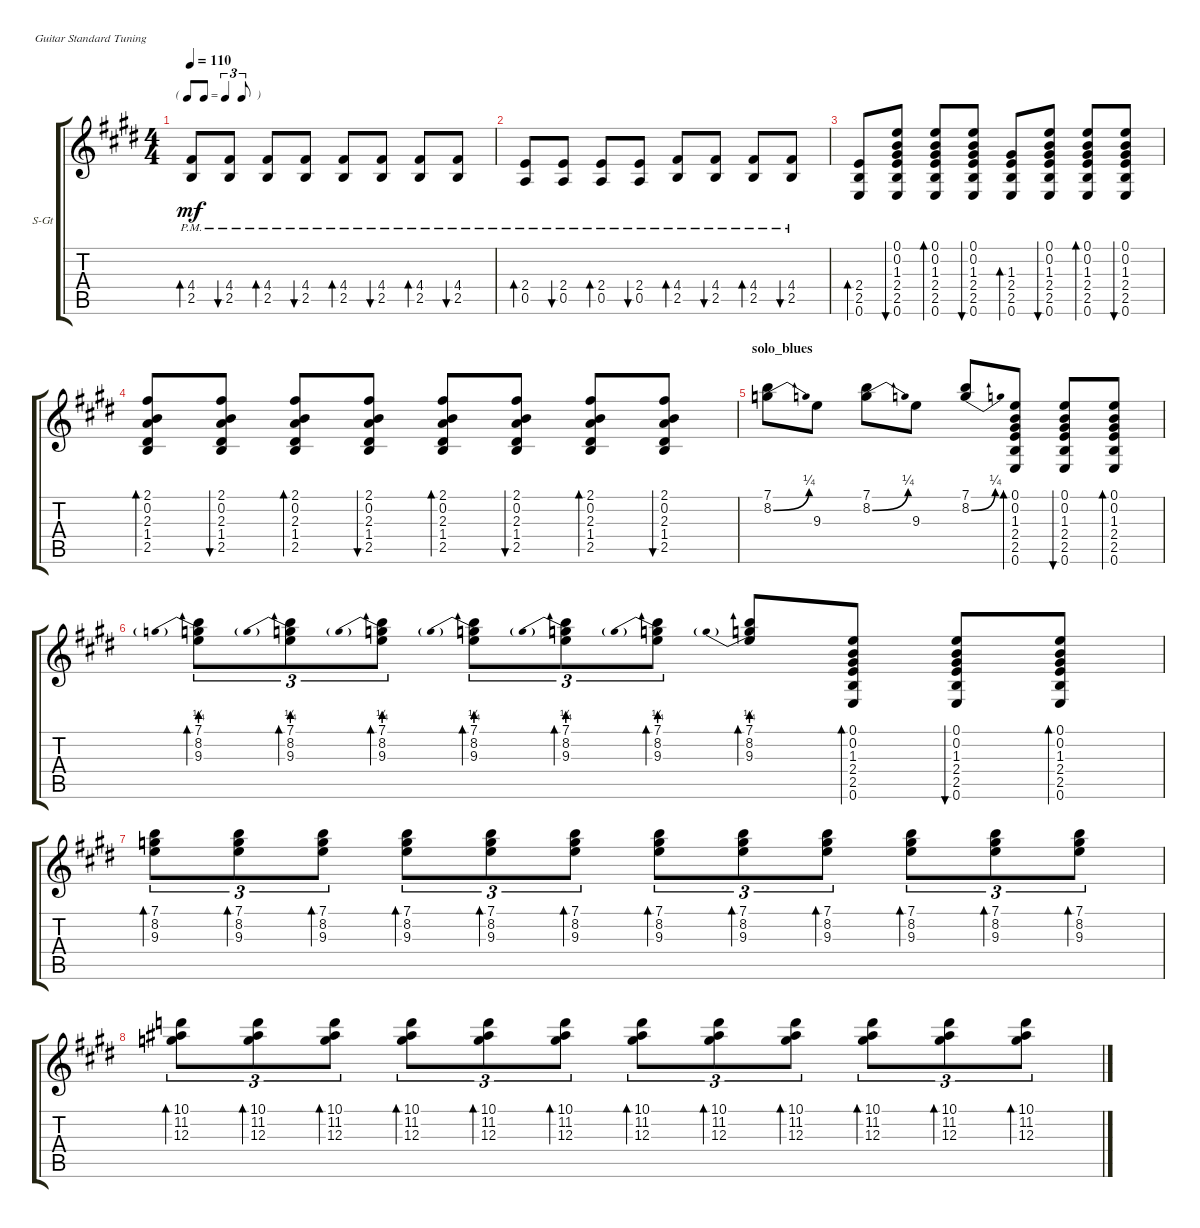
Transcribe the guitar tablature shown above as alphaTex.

\defaultSystemsLayout 4
\bracketExtendMode groupsimilarinstruments
\firstSystemTrackNameOrientation horizontal
\otherSystemsTrackNameOrientation horizontal
\track ("Steel Guitar" "S-Gt") {instrument acousticguitarsteel}
\staff {score tabs}
\tuning (E4 B3 G3 D3 A2 E2)
\ts (4 4)
\tf triplet8th
\tempo 110
\clef g2
\ks e
(2.5{pm} 4.4{pm}).8{bd 30 dy mf} (2.5{pm} 4.4{pm}).8{bu 30} (2.5{pm} 4.4{pm}).8{bd 30} (2.5{pm} 4.4{pm}).8{bu 30} (2.5{pm} 4.4{pm}).8{bd 30} (2.5{pm} 4.4{pm}).8{bu 30} (2.5{pm} 4.4{pm}).8{bd 30} (2.5{pm} 4.4{pm}).8{bu 30} |
(0.5{pm} 2.4{pm}).8{bd 30} (0.5{pm} 2.4{pm}).8{bu 30} (0.5{pm} 2.4{pm}).8{bd 30} (0.5{pm} 2.4{pm}).8{bu 30} (2.5{pm} 4.4{pm}).8{bd 30} (2.5{pm} 4.4{pm}).8{bu 30} (2.5{pm} 4.4{pm}).8{bd 30} (2.5{pm} 4.4{pm}).8{bu 30} |
(0.6 2.5 2.4).8{bd 30} (0.6 2.5 2.4 1.3 0.2 0.1).8{bu 30} (0.6 2.5 2.4 1.3 0.2 0.1).8{bd 30} (0.6 2.5 2.4 1.3 0.2 0.1).8{bu 30} (0.6 2.5 2.4 1.3).8{bd 30} (0.6 2.5 2.4 1.3 0.2 0.1).8{bu 30} (0.6 2.5 2.4 1.3 0.2 0.1).8{bd 30} (0.6 2.5 2.4 1.3 0.2 0.1).8{bu 30} |
(2.5 1.4 2.3 0.2 2.1).8{bd 30} (2.5 1.4 2.3 0.2 2.1).8{bu 30} (2.5 1.4 2.3 0.2 2.1).8{bd 30} (2.5 1.4 2.3 0.2 2.1).8{bu 30} (2.5 1.4 2.3 0.2 2.1).8{bd 30} (2.5 1.4 2.3 0.2 2.1).8{bu 30} (2.5 1.4 2.3 0.2 2.1).8{bd 30} (2.5 1.4 2.3 0.2 2.1).8{bu 30} |
\section ("" "solo_blues")
(7.1 8.2{be (bend 0 0 32.4 1)}).8 9.3.8 (7.1 8.2{be (bend 0 0 30 1)}).8 9.3.8 (7.1 8.2{be (bend 0 0 30 1)}).8 (0.6 2.5 2.4 1.3 0.2 0.1).8{bd 30} (0.6 2.5 2.4 1.3 0.2 0.1).8{bu 30} (0.6 2.5 2.4 1.3 0.2 0.1).8{bd 30} |
(8.2{be (prebend 0 1 60 1)} 9.3 7.1).8{tu (3 2) bd 30} (8.2{be (prebend 0 1 60 1)} 9.3 7.1).8{tu (3 2) bd 30} (8.2{be (prebend 0 1 60 1)} 9.3 7.1).8{tu (3 2) bd 30} (8.2{be (prebend 0 1 60 1)} 9.3 7.1).8{tu (3 2) bd 30} (8.2{be (prebend 0 1 60 1)} 9.3 7.1).8{tu (3 2) bd 30} (8.2{be (prebend 0 1 60 1)} 9.3 7.1).8{tu (3 2) bd 30} (8.2{be (prebend 0 1 60 1)} 9.3 7.1).8{bd 30} (0.6 2.5 2.4 1.3 0.2 0.1).8{bd 30} (0.6 2.5 2.4 1.3 0.2 0.1).8{bu 30} (0.6 2.5 2.4 1.3 0.2 0.1).8{bd 30} |
(8.2 9.3 7.1).8{tu (3 2) bd 30} (8.2 9.3 7.1).8{tu (3 2) bd 30} (8.2 9.3 7.1).8{tu (3 2) bd 30} (8.2 9.3 7.1).8{tu (3 2) bd 30} (8.2 9.3 7.1).8{tu (3 2) bd 30} (8.2 9.3 7.1).8{tu (3 2) bd 30} (8.2 9.3 7.1).8{tu (3 2) bd 30} (8.2 9.3 7.1).8{tu (3 2) bd 30} (8.2 9.3 7.1).8{tu (3 2) bd 30} (8.2 9.3 7.1).8{tu (3 2) bd 30} (8.2 9.3 7.1).8{tu (3 2) bd 30} (8.2 9.3 7.1).8{tu (3 2) bd 30} |
(11.2 12.3 10.1).8{tu (3 2) bd 30} (11.2 12.3 10.1).8{tu (3 2) bd 30} (11.2 12.3 10.1).8{tu (3 2) bd 30} (11.2 12.3 10.1).8{tu (3 2) bd 30} (11.2 12.3 10.1).8{tu (3 2) bd 30} (11.2 12.3 10.1).8{tu (3 2) bd 30} (11.2 12.3 10.1).8{tu (3 2) bd 30} (11.2 12.3 10.1).8{tu (3 2) bd 30} (11.2 12.3 10.1).8{tu (3 2) bd 30} (11.2 12.3 10.1).8{tu (3 2) bd 30} (11.2 12.3 10.1).8{tu (3 2) bd 30} (11.2 12.3 10.1).8{tu (3 2) bd 30}
